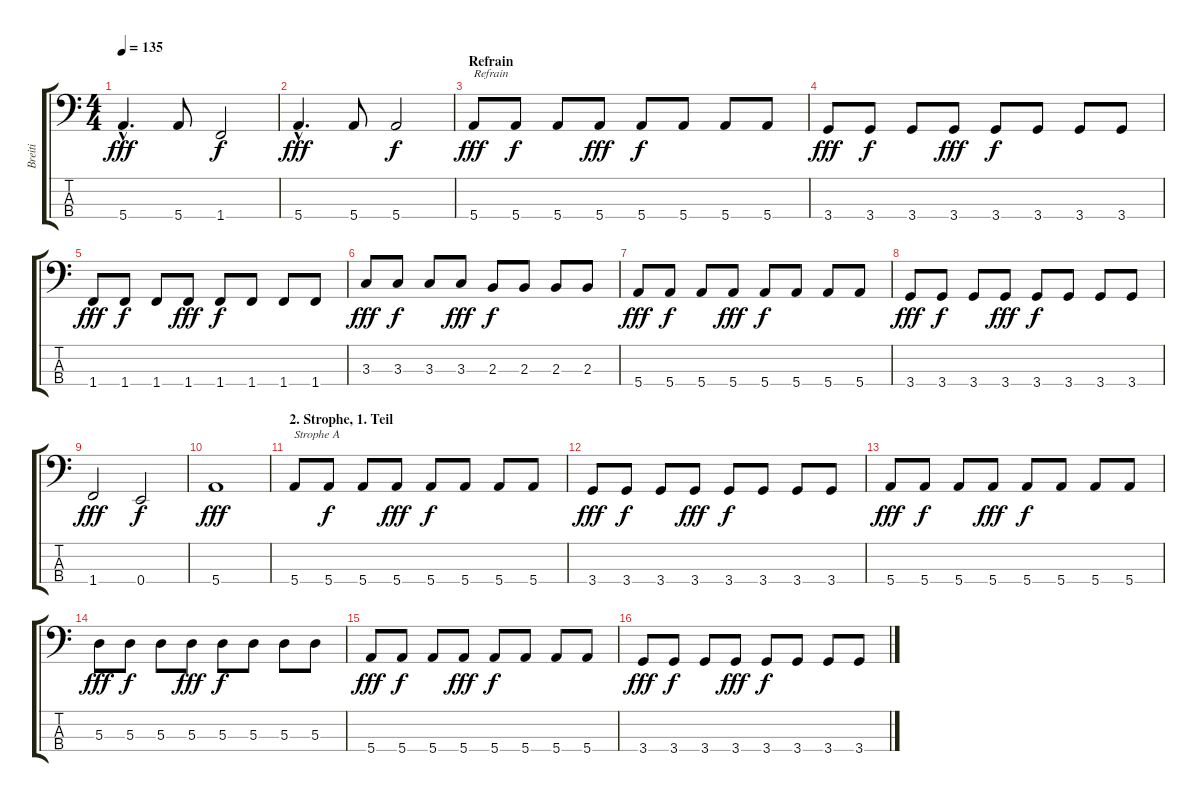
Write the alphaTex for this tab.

\track ("Breiti" "Breiti") {instrument electricbassfinger}
\staff {score tabs}
\tuning (G2 D2 A1 E1) {hide}
\ts (4 4)
\tempo 135
\clef f4
\ks c
5.4{hac}.4{d dy fff} 5.4.8 1.4.2{dy f} |
5.4{hac}.4{d dy fff} 5.4.8 5.4.2{dy f} |
\section ("" "Refrain")
5.4.8{txt "Refrain" dy fff} 5.4.8{dy f} 5.4.8 5.4.8{dy fff} 5.4.8{dy f} 5.4.8 5.4.8 5.4.8 |
3.4.8{dy fff} 3.4.8{dy f} 3.4.8 3.4.8{dy fff} 3.4.8{dy f} 3.4.8 3.4.8 3.4.8 |
1.4.8{dy fff} 1.4.8{dy f} 1.4.8 1.4.8{dy fff} 1.4.8{dy f} 1.4.8 1.4.8 1.4.8 |
3.3.8{dy fff} 3.3.8{dy f} 3.3.8 3.3.8{dy fff} 2.3.8{dy f} 2.3.8 2.3.8 2.3.8 |
5.4.8{dy fff} 5.4.8{dy f} 5.4.8 5.4.8{dy fff} 5.4.8{dy f} 5.4.8 5.4.8 5.4.8 |
3.4.8{dy fff} 3.4.8{dy f} 3.4.8 3.4.8{dy fff} 3.4.8{dy f} 3.4.8 3.4.8 3.4.8 |
1.4.2{dy fff} 0.4.2{dy f} |
5.4.1{dy fff} |
\section ("" "2. Strophe, 1. Teil")
5.4.8{txt "Strophe A"} 5.4.8{dy f} 5.4.8 5.4.8{dy fff} 5.4.8{dy f} 5.4.8 5.4.8 5.4.8 |
3.4.8{dy fff} 3.4.8{dy f} 3.4.8 3.4.8{dy fff} 3.4.8{dy f} 3.4.8 3.4.8 3.4.8 |
5.4.8{dy fff} 5.4.8{dy f} 5.4.8 5.4.8{dy fff} 5.4.8{dy f} 5.4.8 5.4.8 5.4.8 |
5.3.8{dy fff} 5.3.8{dy f} 5.3.8 5.3.8{dy fff} 5.3.8{dy f} 5.3.8 5.3.8 5.3.8 |
5.4.8{dy fff} 5.4.8{dy f} 5.4.8 5.4.8{dy fff} 5.4.8{dy f} 5.4.8 5.4.8 5.4.8 |
3.4.8{dy fff} 3.4.8{dy f} 3.4.8 3.4.8{dy fff} 3.4.8{dy f} 3.4.8 3.4.8 3.4.8
